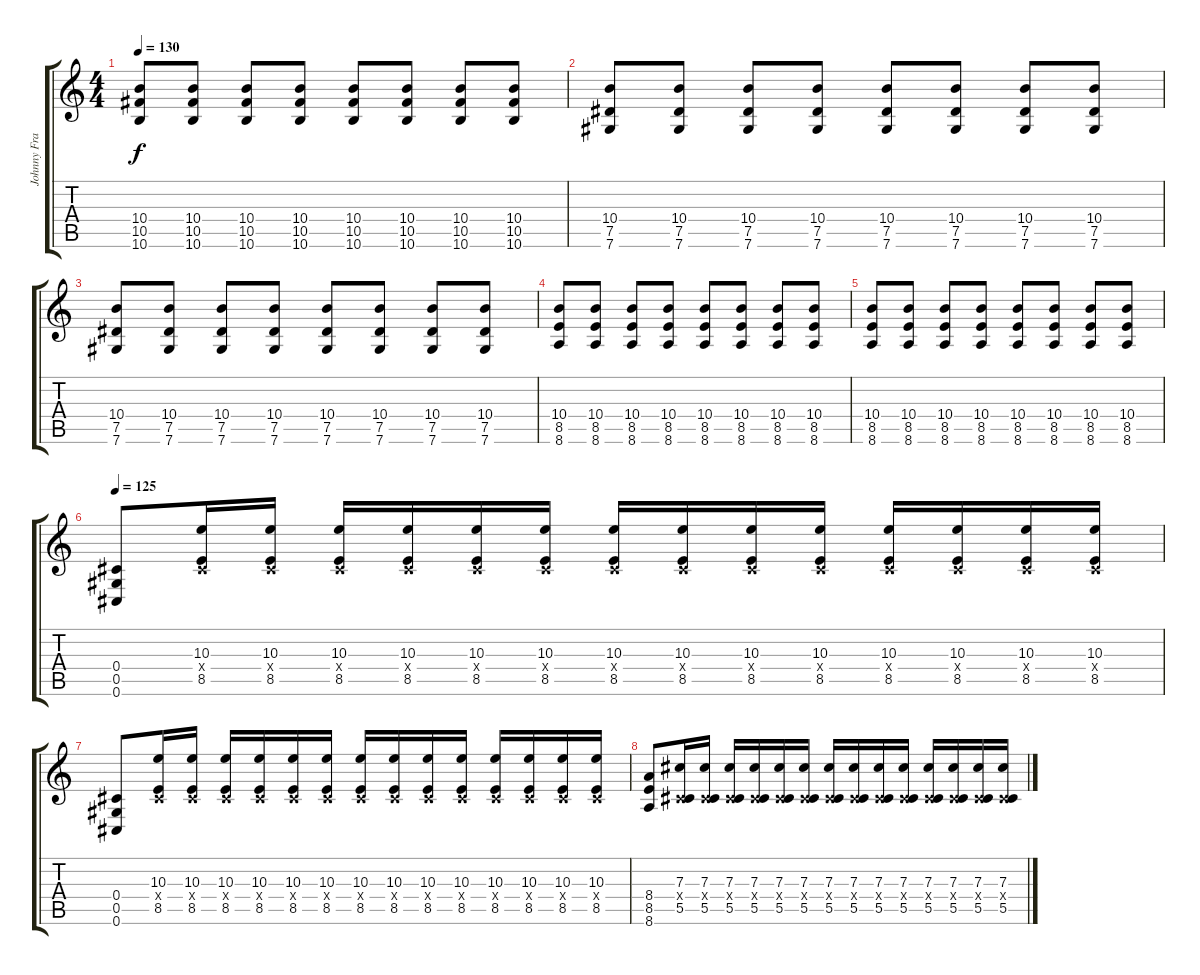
\track ("Johnny Franck" "Johnny Fra") {instrument distortionguitar}
\staff {score tabs}
\tuning (Eb4 Bb3 Gb3 Db3 Ab2 Db2) {hide}
\ts (4 4)
\tempo 130
\clef g2
\ks c
(10.4 10.5 10.6).8{dy f} (10.4 10.5 10.6).8 (10.4 10.5 10.6).8 (10.4 10.5 10.6).8 (10.4 10.5 10.6).8 (10.4 10.5 10.6).8 (10.4 10.5 10.6).8 (10.4 10.5 10.6).8 |
(10.4 7.5 7.6).8 (10.4 7.5 7.6).8 (10.4 7.5 7.6).8 (10.4 7.5 7.6).8 (10.4 7.5 7.6).8 (10.4 7.5 7.6).8 (10.4 7.5 7.6).8 (10.4 7.5 7.6).8 |
(10.4 7.5 7.6).8 (10.4 7.5 7.6).8 (10.4 7.5 7.6).8 (10.4 7.5 7.6).8 (10.4 7.5 7.6).8 (10.4 7.5 7.6).8 (10.4 7.5 7.6).8 (10.4 7.5 7.6).8 |
(10.4 8.5 8.6).8 (10.4 8.5 8.6).8 (10.4 8.5 8.6).8 (10.4 8.5 8.6).8 (10.4 8.5 8.6).8 (10.4 8.5 8.6).8 (10.4 8.5 8.6).8 (10.4 8.5 8.6).8 |
(10.4 8.5 8.6).8 (10.4 8.5 8.6).8 (10.4 8.5 8.6).8 (10.4 8.5 8.6).8 (10.4 8.5 8.6).8 (10.4 8.5 8.6).8 (10.4 8.5 8.6).8 (10.4 8.5 8.6).8 |
\tempo 125
(0.4 0.5 0.6).8 (10.3 0.4{x} 8.5).16 (10.3 0.4{x} 8.5).16 (10.3 0.4{x} 8.5).16 (10.3 0.4{x} 8.5).16 (10.3 0.4{x} 8.5).16 (10.3 0.4{x} 8.5).16 (10.3 0.4{x} 8.5).16 (10.3 0.4{x} 8.5).16 (10.3 0.4{x} 8.5).16 (10.3 0.4{x} 8.5).16 (10.3 0.4{x} 8.5).16 (10.3 0.4{x} 8.5).16 (10.3 0.4{x} 8.5).16 (10.3 0.4{x} 8.5).16 |
(0.4 0.5 0.6).8 (10.3 0.4{x} 8.5).16 (10.3 0.4{x} 8.5).16 (10.3 0.4{x} 8.5).16 (10.3 0.4{x} 8.5).16 (10.3 0.4{x} 8.5).16 (10.3 0.4{x} 8.5).16 (10.3 0.4{x} 8.5).16 (10.3 0.4{x} 8.5).16 (10.3 0.4{x} 8.5).16 (10.3 0.4{x} 8.5).16 (10.3 0.4{x} 8.5).16 (10.3 0.4{x} 8.5).16 (10.3 0.4{x} 8.5).16 (10.3 0.4{x} 8.5).16 |
(8.4 8.5 8.6).8 (7.3 0.4{x} 5.5).16 (7.3 0.4{x} 5.5).16 (7.3 0.4{x} 5.5).16 (7.3 0.4{x} 5.5).16 (7.3 0.4{x} 5.5).16 (7.3 0.4{x} 5.5).16 (7.3 0.4{x} 5.5).16 (7.3 0.4{x} 5.5).16 (7.3 0.4{x} 5.5).16 (7.3 0.4{x} 5.5).16 (7.3 0.4{x} 5.5).16 (7.3 0.4{x} 5.5).16 (7.3 0.4{x} 5.5).16 (7.3 0.4{x} 5.5).16
